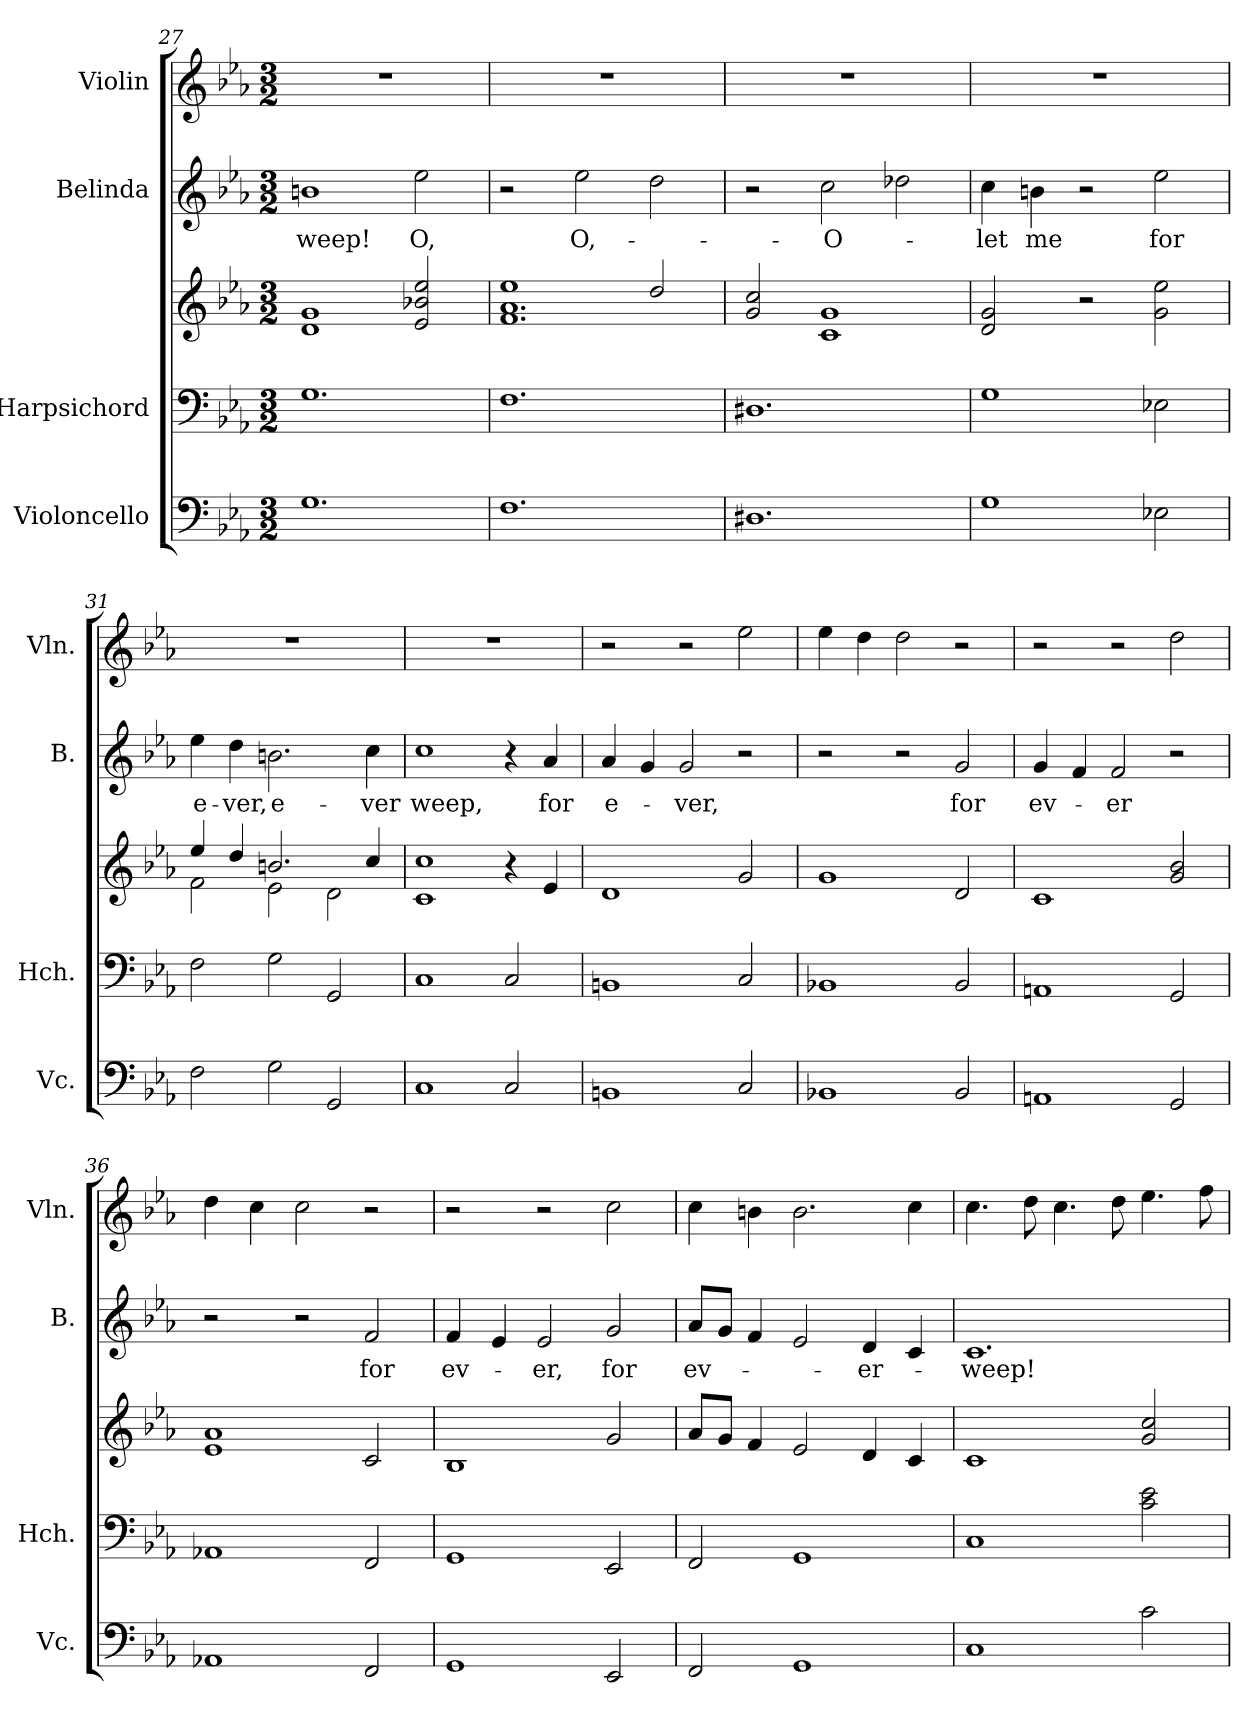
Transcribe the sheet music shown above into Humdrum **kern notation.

**kern	**kern	**kern	**kern	**text	**kern
*part4	*part3	*part3	*part2	*part2	*part1
*staff5	*staff4	*staff3	*staff2	*staff2	*staff1
*I"Violoncello	*I"Harpsichord	*	*I"Belinda	*	*I"Violin
*I'Vc.	*I'Hch.	*	*I'B.	*	*I'Vln.
*clefF4	*clefF4	*clefG2	*clefG2	*	*clefG2
*k[b-e-a-]	*k[b-e-a-]	*k[b-e-a-]	*k[b-e-a-]	*	*k[b-e-a-]
*M3/2	*M3/2	*M3/2	*M3/2	*	*M3/2
=27	=27	=27	=27	=27	=27
!	!	!	!	!LO:LY:b	!
1.G	1.G	1d 1g	1bn	weep!	1.r
!	!	!	!	!LO:LY:b	!
.	.	2e-/ 2b-X/ 2ee-/	2ee-\	O,	.
=28	=28	=28	=28	=28	=28
*	*	*^	*	*	*
1.F	1.F	1ee-	1.f 1.a-	2r	.	1.r
!	!	!	!	!	!LO:LY:b	!
.	.	.	.	2ee-\	O,-	.
.	.	2dd/	.	2dd\	.	.
*	*	*v	*v	*	*	*
=29	=29	=29	=29	=29	=29
1.D#X	1.D#X	2g/ 2cc/	2r	.	1.r
!	!	!	!	!LO:LY:b	!
.	.	1c 1g	2cc\	-O-	.
.	.	.	2dd-X\	.	.
!!LO:PB:g=z
=30	=30	=30	=30	=30	=30
!	!	!	!	!LO:LY:b	!
1G	1G	2d/ 2g/	4cc\	-let	1.r
!	!	!	!	!LO:LY:b	!
.	.	.	4bn\	me	.
.	.	2r	2r	.	.
!	!	!	!	!LO:LY:b	!
2E-X\	2E-X\	2g\ 2ee-\	2ee-\	for	.
=31	=31	=31	=31	=31	=31
*	*	*^	*	*	*
!	!	!	!	!	!LO:LY:b	!
2F\	2F\	4ee-/	2f\	4ee-\	e-	1.r
!	!	!	!	!	!LO:LY:b	!
.	.	4dd/	.	4dd\	-ver,	.
!	!	!	!	!	!LO:LY:b	!
2G\	2G\	2.bn/	2e-\	2.bn\	e-	.
2GG/	2GG/	.	2d\	.	.	.
!	!	!	!	!	!LO:LY:b	!
.	.	4cc/	.	4cc\	-ver	.
*	*	*v	*v	*	*	*
=32	=32	=32	=32	=32	=32
!	!	!	!	!LO:LY:b	!
1C	1C	1c 1cc	1cc	weep,	1.r
2C/	2C/	4r	4r	.	.
!	!	!	!	!LO:LY:b	!
.	.	4e-/	4a-/	for	.
=33	=33	=33	=33	=33	=33
!	!	!	!	!LO:LY:b	!
1BBn	1BBn	1d	4a-/	e-	2r
.	.	.	4g/	.	.
!	!	!	!	!LO:LY:b	!
.	.	.	2g/	-ver,	2r
2C/	2C/	2g/	2r	.	2ee-\
=34	=34	=34	=34	=34	=34
1BB-X	1BB-X	1g	2r	.	4ee-\
.	.	.	.	.	4dd\
.	.	.	2r	.	2dd\
!	!	!	!	!LO:LY:b	!
2BB-/	2BB-/	2d/	2g/	for	2r
=35	=35	=35	=35	=35	=35
!	!	!	!	!LO:LY:b	!
1AAn	1AAn	1c	4g/	ev-	2r
.	.	.	4f/	.	.
!	!	!	!	!LO:LY:b	!
.	.	.	2f/	-er	2r
2GG/	2GG/	2g/ 2b-/	2r	.	2dd\
!!LO:LB:g=z
=36	=36	=36	=36	=36	=36
1AA-X	1AA-X	1e- 1a-	2r	.	4dd\
.	.	.	.	.	4cc\
.	.	.	2r	.	2cc\
!	!	!	!	!LO:LY:b	!
2FF/	2FF/	2c/	2f/	for	2r
=37	=37	=37	=37	=37	=37
!	!	!	!	!LO:LY:b	!
1GG	1GG	1B-	4f/	ev-	2r
.	.	.	4e-/	.	.
!	!	!	!	!LO:LY:b	!
.	.	.	2e-/	-er,	2r
!	!	!	!	!LO:LY:b	!
2EE-/	2EE-/	2g/	2g/	for	2cc\
=38	=38	=38	=38	=38	=38
!	!	!	!	!LO:LY:b	!
2FF/	2FF/	8a-/L	8a-/L	ev-	4cc\
.	.	8g/J	8g/J	.	.
.	.	4f/	4f/	.	4bn\
1GG	1GG	2e-/	2e-/	.	2.b\
!	!	!	!	!LO:LY:b	!
.	.	4d/	4d/	-er-	.
.	.	4c/	4c/	.	4cc\
=39	=39	=39	=39	=39	=39
!	!	!	!	!LO:LY:b	!
1C	1C	1c	1.c	-weep!	4.cc\
.	.	.	.	.	8dd\
.	.	.	.	.	4.cc\
.	.	.	.	.	8dd\
2c\	2c\ 2e-\	2g/ 2cc/	.	.	4.ee-\
.	.	.	.	.	8ff\
=	=	=	=	=	=
*-	*-	*-	*-	*-	*-
